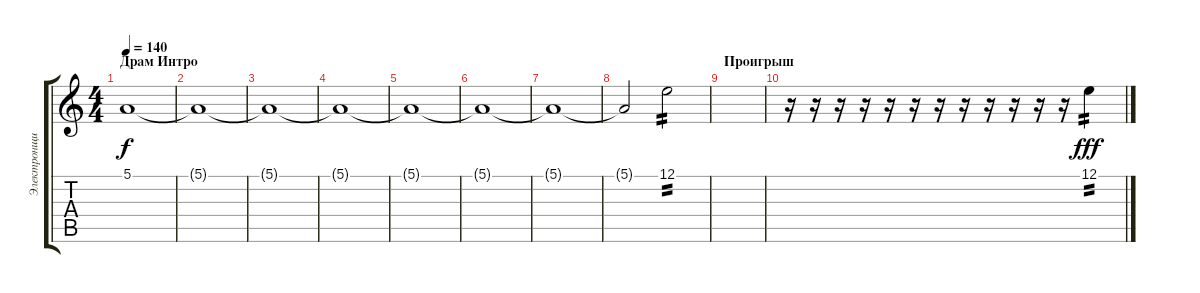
\track ("Электронщина" "Электронщи") {instrument pad7halo}
\staff {score tabs}
\tuning (E4 B3 G3 D3 A2 E2) {hide}
\ts (4 4)
\section ("" "Драм Интро")
\tempo 140
\clef g2
\ks c
5.1.1{dy f instrument pad7halo} |
5.1{t}.1 |
5.1{t}.1 |
5.1{t}.1 |
5.1{t}.1 |
5.1{t}.1 |
5.1{t}.1 |
5.1{t}.2 12.1.2{tp 2} |
\section ("" "Проигрыш")
|
r.16{volume 16 instrument stringensemble1} r.16 r.16 r.16 r.16 r.16 r.16 r.16 r.16 r.16 r.16 r.16 12.1.4{tp 2 dy fff}
